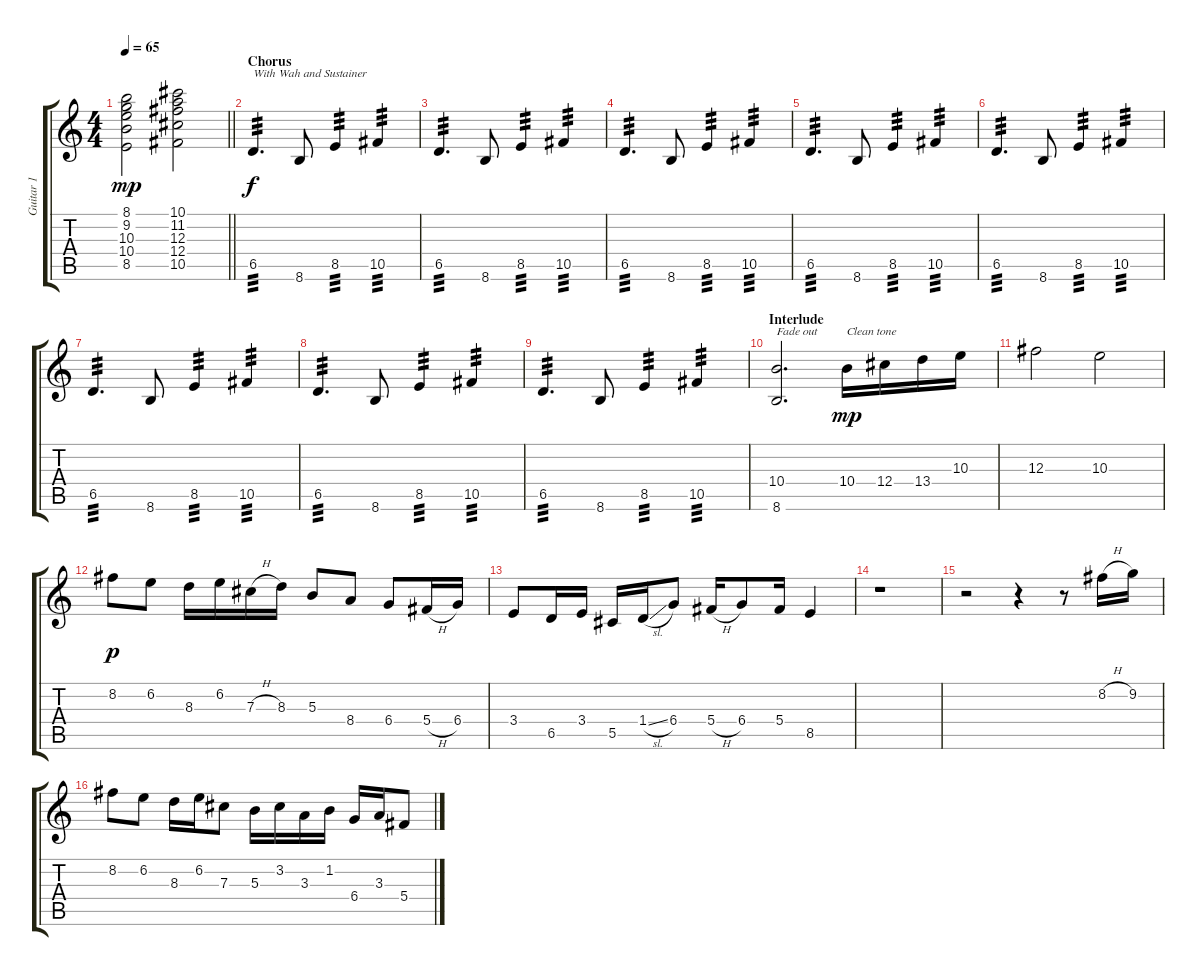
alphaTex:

\track ("Guitar 1" "Guitar 1") {instrument electricguitarclean}
\staff {score tabs}
\tuning (Eb4 Bb3 Gb3 Db3 Ab2 Eb2) {hide}
\ts (4 4)
\tempo 65
\clef g2
\barLineRight lightlight
\ks c
(8.1 9.2 10.3 10.4 8.5).2{dy mp} (10.1 11.2 12.3 12.4 10.5).2 |
\section ("" "Chorus")
6.5.4{d txt "With Wah and Sustainer" tp 3 dy f instrument distortionguitar} 8.6.8 8.5.4{tp 3} 10.5.4{tp 3} |
6.5.4{d tp 3} 8.6.8 8.5.4{tp 3} 10.5.4{tp 3} |
6.5.4{d tp 3} 8.6.8 8.5.4{tp 3} 10.5.4{tp 3} |
6.5.4{d tp 3} 8.6.8 8.5.4{tp 3} 10.5.4{tp 3} |
6.5.4{d tp 3} 8.6.8 8.5.4{tp 3} 10.5.4{tp 3} |
6.5.4{d tp 3} 8.6.8 8.5.4{tp 3} 10.5.4{tp 3} |
6.5.4{d tp 3} 8.6.8 8.5.4{tp 3} 10.5.4{tp 3} |
6.5.4{d tp 3} 8.6.8 8.5.4{tp 3} 10.5.4{tp 3} |
\section ("" "Interlude")
(10.4 8.6).2{d txt "Fade out" volume 0} 10.4.16{txt "Clean tone" dy mp volume 15 instrument electricguitarclean} 12.4.16 13.4.16 10.3.16 |
12.3.2 10.3.2 |
8.2.8{dy p} 6.2.8 8.3.16 6.2.16 7.3{h}.16 8.3.16 5.3.8 8.4.8 6.4.8 5.4{h}.16 6.4.16 |
3.4.8 6.5.16 3.4.16 5.5.16 1.4{sl}.16 6.4.8 5.4{h}.16 6.4.8 5.4.16 8.5.4 |
r.1 |
r.2 r.4 r.8 8.2{h}.16 9.2.16 |
8.2.8 6.2.8 8.3.16 6.2.16 7.3.8 5.3.16 3.2.16 3.3.16 1.2.16 6.4.16 3.3.16 5.4.8
